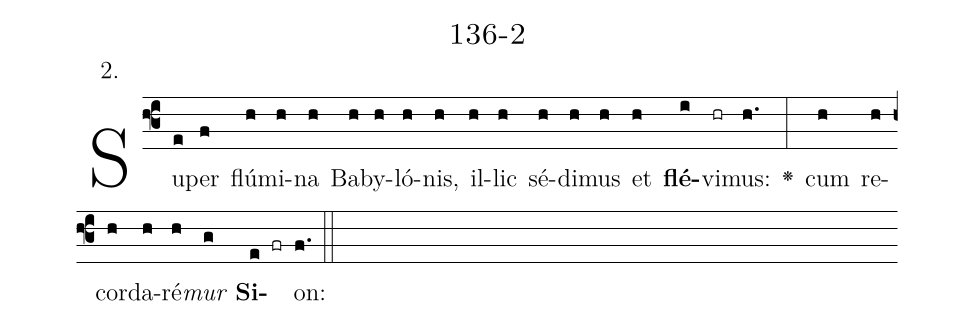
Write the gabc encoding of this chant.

name: 136-2;
annotation: 2.;
%%
(f3)Su(e)per(f) flú(h)mi(h)na(h) Ba(h)by(h)ló(h)nis,(h) il(h)lic(h) sé(h)di(h)mus(h) et(h) <b>flé</b>(i)vi(hr)mus:(h.) <v>\greheightstar</v>(:) cum(h) re(h)cor(h)da(h)ré(h)<i>mur</i>(g) <b>Si</b>(e fr)on:(f.) (::)


%E(h) u(h) o(h) u(g) a(e) e.(f.) (::)
